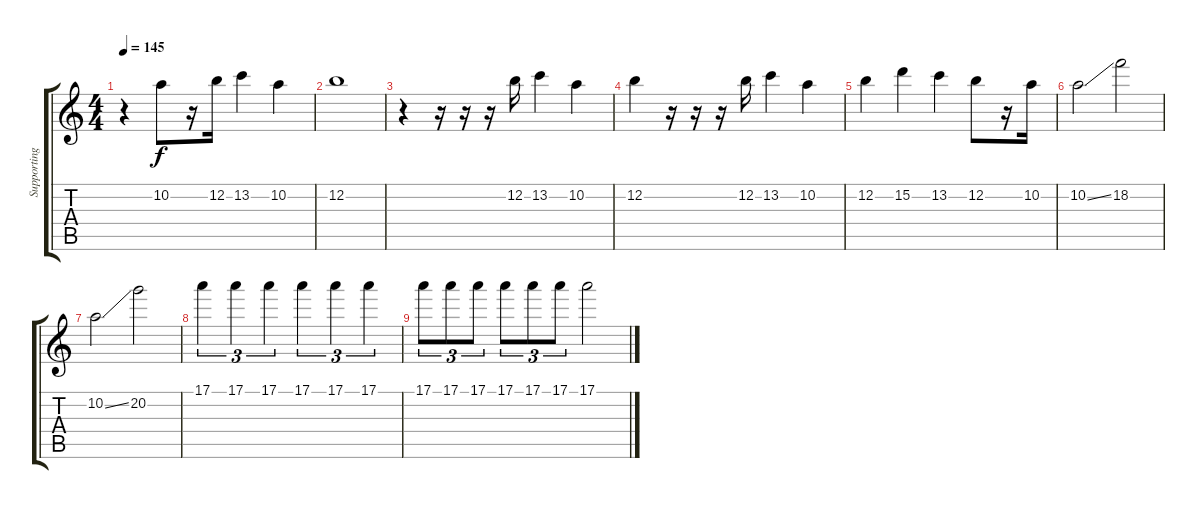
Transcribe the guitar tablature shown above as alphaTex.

\track ("Supporting Guitar" "Supporting") {instrument distortionguitar}
\staff {score tabs}
\tuning (E4 B3 G3 D3 A2 E2) {hide}
\ts (4 4)
\tempo 145
\clef g2
\ks c
r.4{dy f} 10.2.8 r.16 12.2.16 13.2.4 10.2.4 |
12.2.1 |
r.4 r.16 r.16 r.16 12.2.16 13.2.4 10.2.4 |
12.2.4 r.16 r.16 r.16 12.2.16 13.2.4 10.2.4 |
12.2.4 15.2.4 13.2.4 12.2.8 r.16 10.2.16 |
10.2{ss}.2 18.2.2 |
10.2{ss}.2 20.2.2 |
17.1.4{tu (3 2)} 17.1.4{tu (3 2)} 17.1.4{tu (3 2)} 17.1.4{tu (3 2)} 17.1.4{tu (3 2)} 17.1.4{tu (3 2)} |
17.1.8{tu (3 2)} 17.1.8{tu (3 2)} 17.1.8{tu (3 2)} 17.1.8{tu (3 2)} 17.1.8{tu (3 2)} 17.1.8{tu (3 2)} 17.1.2
